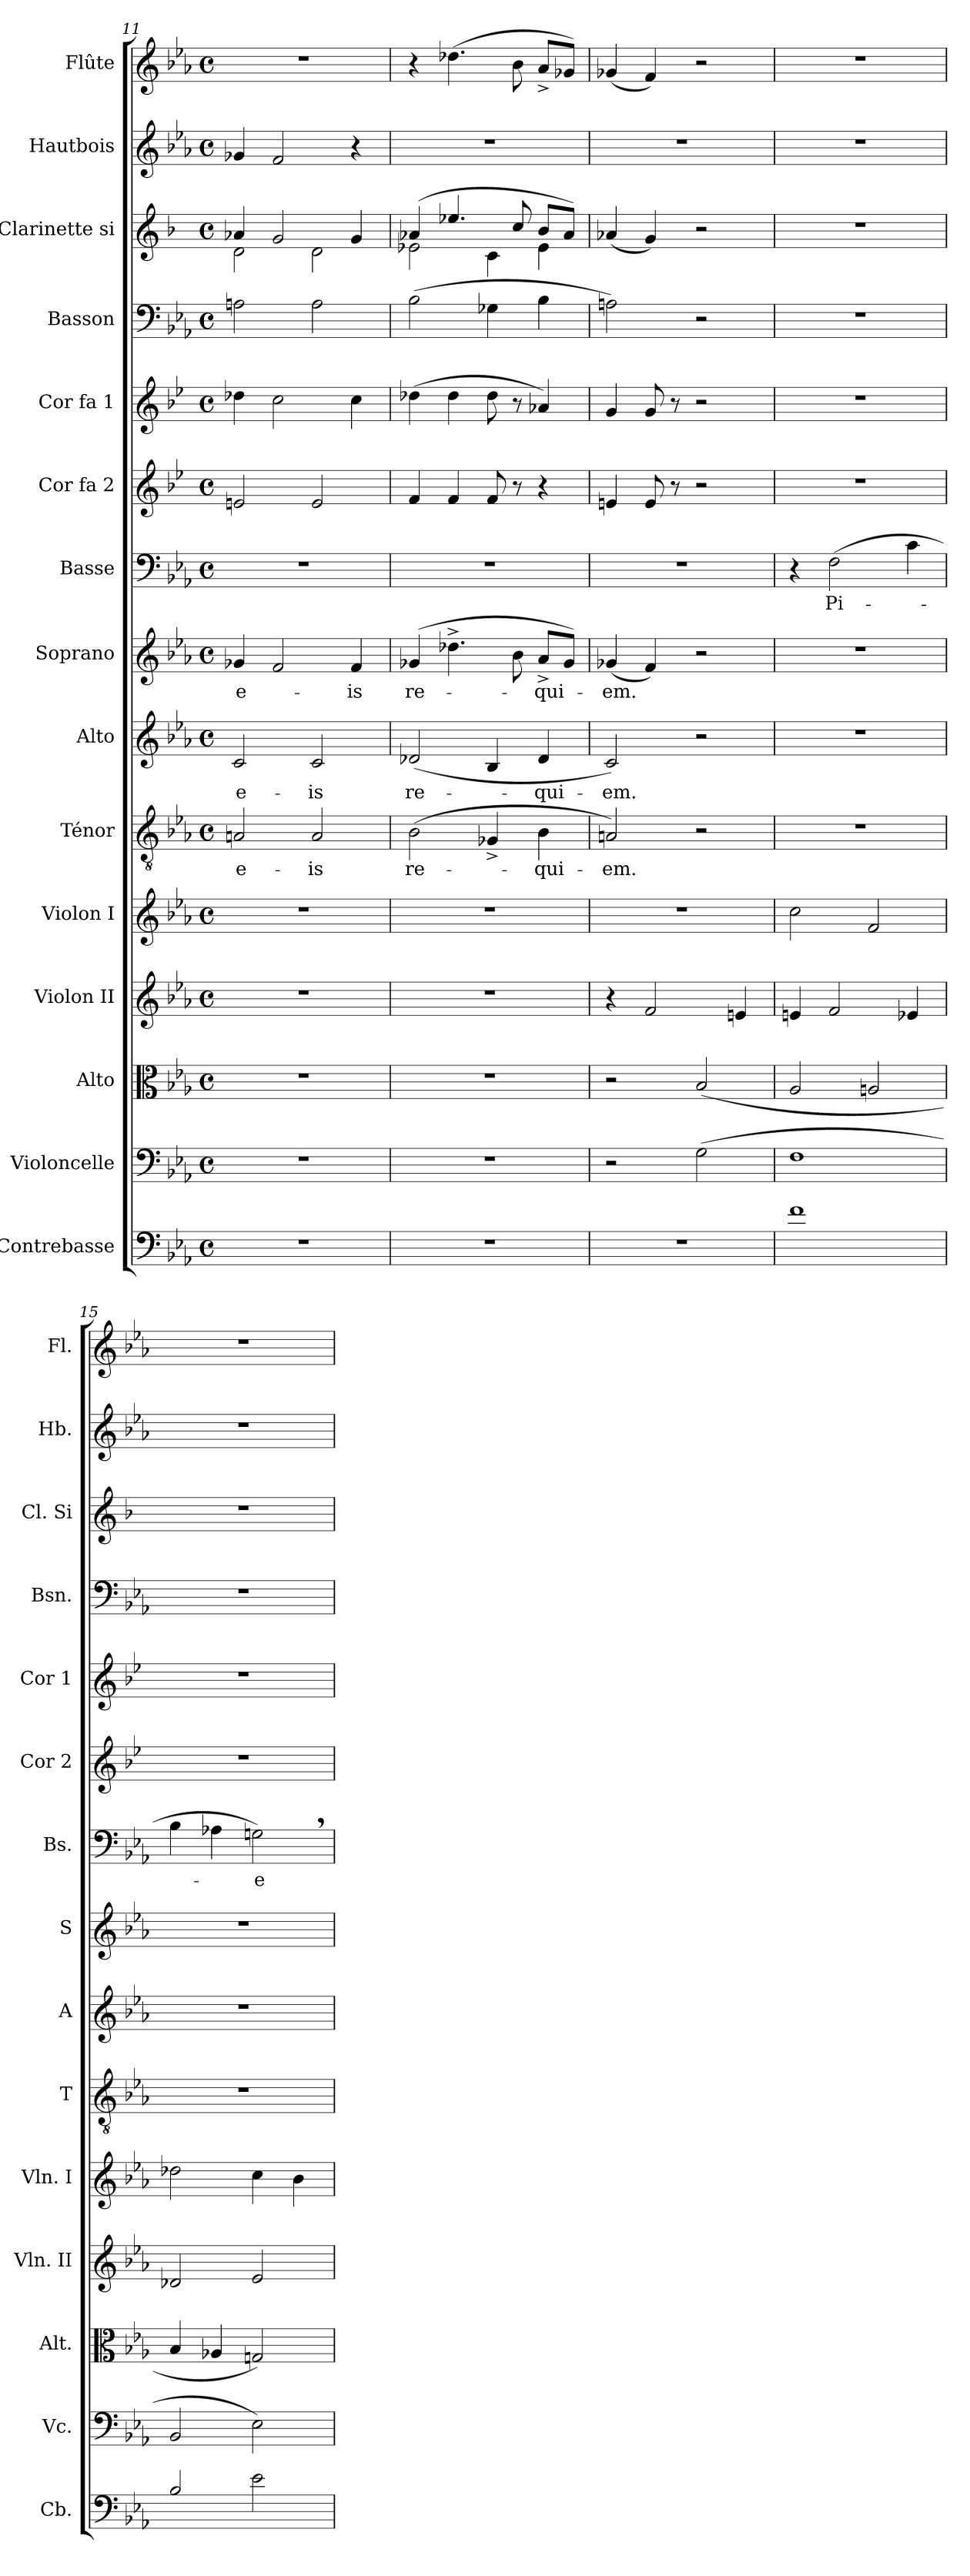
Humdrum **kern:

**kern	**kern	**kern	**kern	**kern	**kern	**text	**kern	**text	**kern	**text	**kern	**text	**kern	**kern	**kern	**kern	**kern	**kern
*part15	*part14	*part13	*part12	*part11	*part10	*part10	*part9	*part9	*part8	*part8	*part7	*part7	*part6	*part5	*part4	*part3	*part2	*part1
*staff15	*staff14	*staff13	*staff12	*staff11	*staff10	*staff10	*staff9	*staff9	*staff8	*staff8	*staff7	*staff7	*staff6	*staff5	*staff4	*staff3	*staff2	*staff1
*I"Contrebasse	*I"Violoncelle	*I"Alto	*I"Violon II	*I"Violon I	*I"Ténor	*	*I"Alto	*	*I"Soprano	*	*I"Basse	*	*I"Cor fa 2	*I"Cor fa 1	*I"Basson	*I"Clarinette si	*I"Hautbois	*I"Flûte
*I'Cb.	*I'Vc.	*I'Alt.	*I'Vln. II	*I'Vln. I	*I'T	*	*I'A	*	*I'S	*	*I'Bs.	*	*I'Cor 2	*I'Cor 1	*I'Bsn.	*I'Cl. Si	*I'Hb.	*I'Fl.
*clefF4	*clefF4	*clefC3	*clefG2	*clefG2	*clefGv2	*	*clefG2	*	*clefG2	*	*clefF4	*	*clefG2	*clefG2	*clefF4	*clefG2	*clefG2	*clefG2
*ITrd7c12	*	*	*	*	*	*	*	*	*	*	*	*	*ITrd-3c-5	*ITrd-3c-5	*	*ITrd1c2	*	*
*k[b-e-a-]	*k[b-e-a-]	*k[b-e-a-]	*k[b-e-a-]	*k[b-e-a-]	*k[b-e-a-]	*	*k[b-e-a-]	*	*k[b-e-a-]	*	*k[b-e-a-]	*	*k[b-e-a-]	*k[b-e-a-]	*k[b-e-a-]	*k[b-e-a-]	*k[b-e-a-]	*k[b-e-a-]
*E-:	*E-:	*E-:	*E-:	*E-:	*E-:	*	*E-:	*	*E-:	*	*E-:	*	*E-:	*E-:	*E-:	*E-:	*E-:	*E-:
*M4/4	*M4/4	*M4/4	*M4/4	*M4/4	*M4/4	*	*M4/4	*	*M4/4	*	*M4/4	*	*M4/4	*M4/4	*M4/4	*M4/4	*M4/4	*M4/4
*met(c)	*met(c)	*met(c)	*met(c)	*met(c)	*met(c)	*	*met(c)	*	*met(c)	*	*met(c)	*	*met(c)	*met(c)	*met(c)	*met(c)	*met(c)	*met(c)
=11	=11	=11	=11	=11	=11	=11	=11	=11	=11	=11	=11	=11	=11	=11	=11	=11	=11	=11
!	!	!	!	!	!	!LO:LY:b	!	!LO:LY:b	!	!LO:LY:b	!	!	!	!	!	!	!	!
*	*	*	*	*	*	*	*	*	*	*	*	*	*	*	*	*^	*	*
1r	1r	1r	1r	1r	2An/	e-	2c/	e-	4g-X/	e-	1r	.	2an/	4gg-X\	2An\	4g-X/	2c\	4g-X/	1r
.	.	.	.	.	.	.	.	.	2f/	.	.	.	.	2ff\	.	2f/	.	2f/	.
!	!	!	!	!	!	!LO:LY:b	!	!LO:LY:b	!	!	!	!	!	!	!	!	!	!	!
.	.	.	.	.	2A/	-is	2c/	-is	.	.	.	.	2a/	.	2A\	.	2c\	.	.
!	!	!	!	!	!	!	!	!	!	!LO:LY:b	!	!	!	!	!	!	!	!	!
.	.	.	.	.	.	.	.	.	4f/	-is	.	.	.	4ff\	.	4f/	.	4r	.
=12	=12	=12	=12	=12	=12	=12	=12	=12	=12	=12	=12	=12	=12	=12	=12	=12	=12	=12	=12
!	!	!	!	!	!	!LO:LY:b	!	!LO:LY:b	!	!LO:LY:b	!	!	!	!	!	!	!	!	!
1r	1r	1r	1r	1r	(>2B-\	re-	(2d-X/	re-	(4g-X/	re-	1r	.	4b-/	(>4gg-X\	(>2B-\	(4g-X/	2d-X\	1r	4r
.	.	.	.	.	.	.	.	.	4.dd-X^>\	.	.	.	4b-/	4gg-\	.	4.dd-X/	.	.	(>4.dd-X\
.	.	.	.	.	4G-X^</	.	4B-/	.	.	.	.	.	8b-/	8gg-\	4G-X\	.	4B-\	.	.
.	.	.	.	.	.	.	.	.	8b-\	.	.	.	8r	8r	.	8b-/	.	.	8b-\
!	!	!	!	!	!	!LO:LY:b	!	!LO:LY:b	!	!LO:LY:b	!	!	!	!	!	!	!	!	!
.	.	.	.	.	4B-\	-qui-	4d-/	-qui-	8a-^</L	-qui-	.	.	4r	4dd-X/)	4B-\	8a-/L	4d-\	.	8a-^</L
.	.	.	.	.	.	.	.	.	8g-/J)	.	.	.	.	.	.	8g-/J)	.	.	8g-X/J)
*	*	*	*	*	*	*	*	*	*	*	*	*	*	*	*	*v	*v	*	*
!!LO:PB:g=z
=13	=13	=13	=13	=13	=13	=13	=13	=13	=13	=13	=13	=13	=13	=13	=13	=13	=13	=13
!	!	!	!	!	!	!LO:LY:b	!	!LO:LY:b	!	!LO:LY:b	!	!	!	!	!	!	!	!
1r	2r	2r	4r	1r	2An/)	-em.	2c/)	-em.	(4g-X/	-em.	1r	.	4an/	4cc/	2An\)	(4g-X/	1r	(4g-X/
.	.	.	2f/	.	.	.	.	.	4f/)	.	.	.	8a/	8cc/	.	4f/)	.	4f/)
.	.	.	.	.	.	.	.	.	.	.	.	.	8r	8r	.	.	.	.
.	(>2G\	(<2B-/	.	.	2r	.	2r	.	2r	.	.	.	2r	2r	2r	2r	.	2r
.	.	.	4en/	.	.	.	.	.	.	.	.	.	.	.	.	.	.	.
=14	=14	=14	=14	=14	=14	=14	=14	=14	=14	=14	=14	=14	=14	=14	=14	=14	=14	=14
1F	1F	2A-/	4en/	2cc\	1r	.	1r	.	1r	.	4r	.	1r	1r	1r	1r	1r	1r
!	!	!	!	!	!	!	!	!	!	!	!	!LO:LY:b	!	!	!	!	!	!
.	.	.	2f/	.	.	.	.	.	.	.	(>2F\	Pi-	.	.	.	.	.	.
.	.	2An/	.	2f/	.	.	.	.	.	.	.	.	.	.	.	.	.	.
.	.	.	4e-X/	.	.	.	.	.	.	.	4c\	.	.	.	.	.	.	.
=15	=15	=15	=15	=15	=15	=15	=15	=15	=15	=15	=15	=15	=15	=15	=15	=15	=15	=15
2BB-/	2BB-/	4B-/	2d-X/	2dd-X\	1r	.	1r	.	1r	.	4B-\	.	1r	1r	1r	1r	1r	1r
.	.	4A-X/	.	.	.	.	.	.	.	.	4A-X\	.	.	.	.	.	.	.
!	!	!	!	!	!	!	!	!	!	!	!	!LO:LY:b	!	!	!	!	!	!
2E-\	2E-\)	2Gn/)	2e-/	4cc\	.	.	.	.	.	.	2Gn,>\)	-e	.	.	.	.	.	.
.	.	.	.	4b-\	.	.	.	.	.	.	.	.	.	.	.	.	.	.
=	=	=	=	=	=	=	=	=	=	=	=	=	=	=	=	=	=	=
*-	*-	*-	*-	*-	*-	*-	*-	*-	*-	*-	*-	*-	*-	*-	*-	*-	*-	*-
